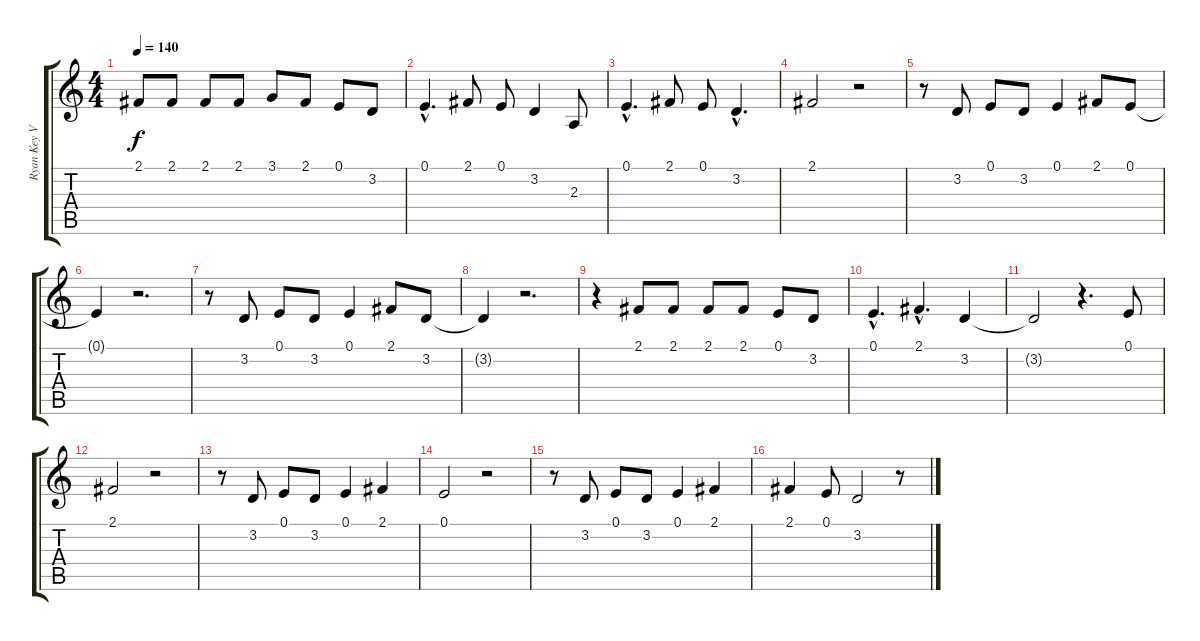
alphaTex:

\track ("Ryan Key Vocals" "Ryan Key V") {instrument lead2sawtooth}
\staff {score tabs}
\tuning (E4 B3 G3 D3 A2 E2) {hide}
\ts (4 4)
\tempo 140
\clef g2
\ks c
2.1.8{dy f} 2.1.8 2.1.8 2.1.8 3.1.8 2.1.8 0.1.8 3.2.8 |
0.1{hac}.4{d} 2.1.8 0.1.8 3.2.4 2.3.8 |
0.1{hac}.4{d} 2.1.8 0.1.8 3.2{hac}.4{d} |
2.1.2 r.2 |
r.8 3.2.8 0.1.8 3.2.8 0.1.4 2.1.8 0.1.8 |
0.1{t}.4 r.2{d} |
r.8 3.2.8 0.1.8 3.2.8 0.1.4 2.1.8 3.2.8 |
3.2{t}.4 r.2{d} |
r.4 2.1.8 2.1.8 2.1.8 2.1.8 0.1.8 3.2.8 |
0.1{hac}.4{d} 2.1{hac}.4{d} 3.2.4 |
3.2{t}.2 r.4{d} 0.1.8 |
2.1.2 r.2 |
r.8 3.2.8 0.1.8 3.2.8 0.1.4 2.1.4 |
0.1.2 r.2 |
r.8 3.2.8 0.1.8 3.2.8 0.1.4 2.1.4 |
2.1.4 0.1.8 3.2.2 r.8
